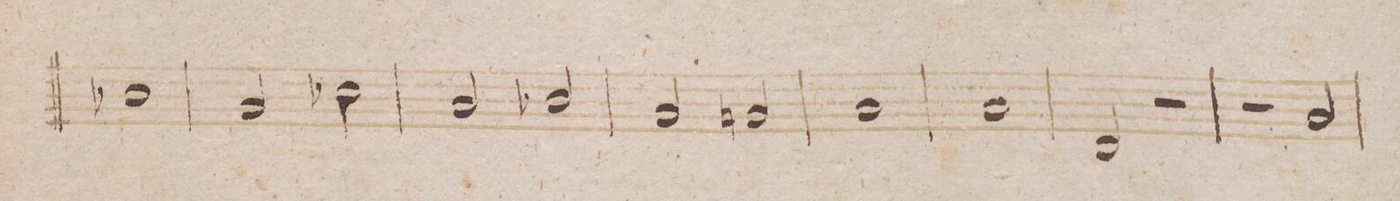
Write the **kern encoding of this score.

**kern	**dynam
*I"Trombono	*
*clefF4	*
*k[b-]	*
*met(c)	*
*M4/4	*
1D-X	.
=205	=205
2BB-/	.
2E-X\	.
=206	=206
2C/	.
2D-X/	.
=207	=207
2BB-/	.
2BBn/	.
=208	=208
1C	.
=209	=209
1C	.
=210	=210
2FF/	.
2r	.
=211	=211
2r	.
2C/	.
=212	=212
*-	*-
